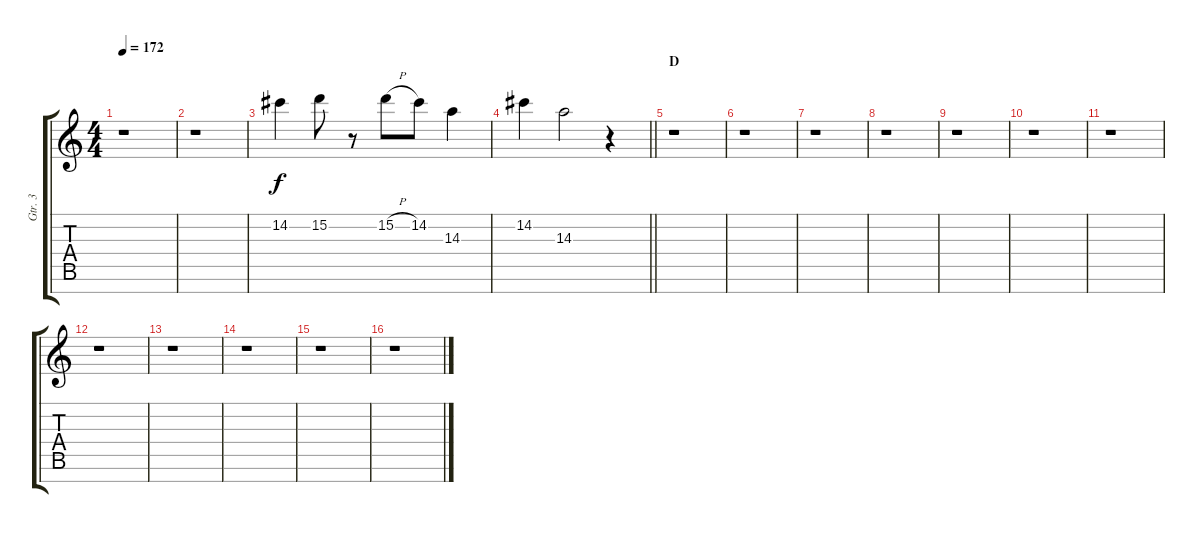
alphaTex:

\track ("Gtr. 3" "Gtr. 3") {instrument distortionguitar}
\staff {score tabs}
\tuning (E4 B3 G3 D3 A2 E2 B1) {hide}
\ts (4 4)
\tempo 172
\clef g2
\ks c
r.1{dy f} |
r.1 |
14.2.4 15.2.8 r.8 15.2{h}.8 14.2.8 14.3.4 |
\barLineRight lightlight
14.2.4 14.3.2 r.4 |
\section ("" "D")
r.1 |
r.1 |
r.1 |
r.1 |
r.1 |
r.1 |
r.1 |
r.1 |
r.1 |
r.1 |
r.1 |
r.1
